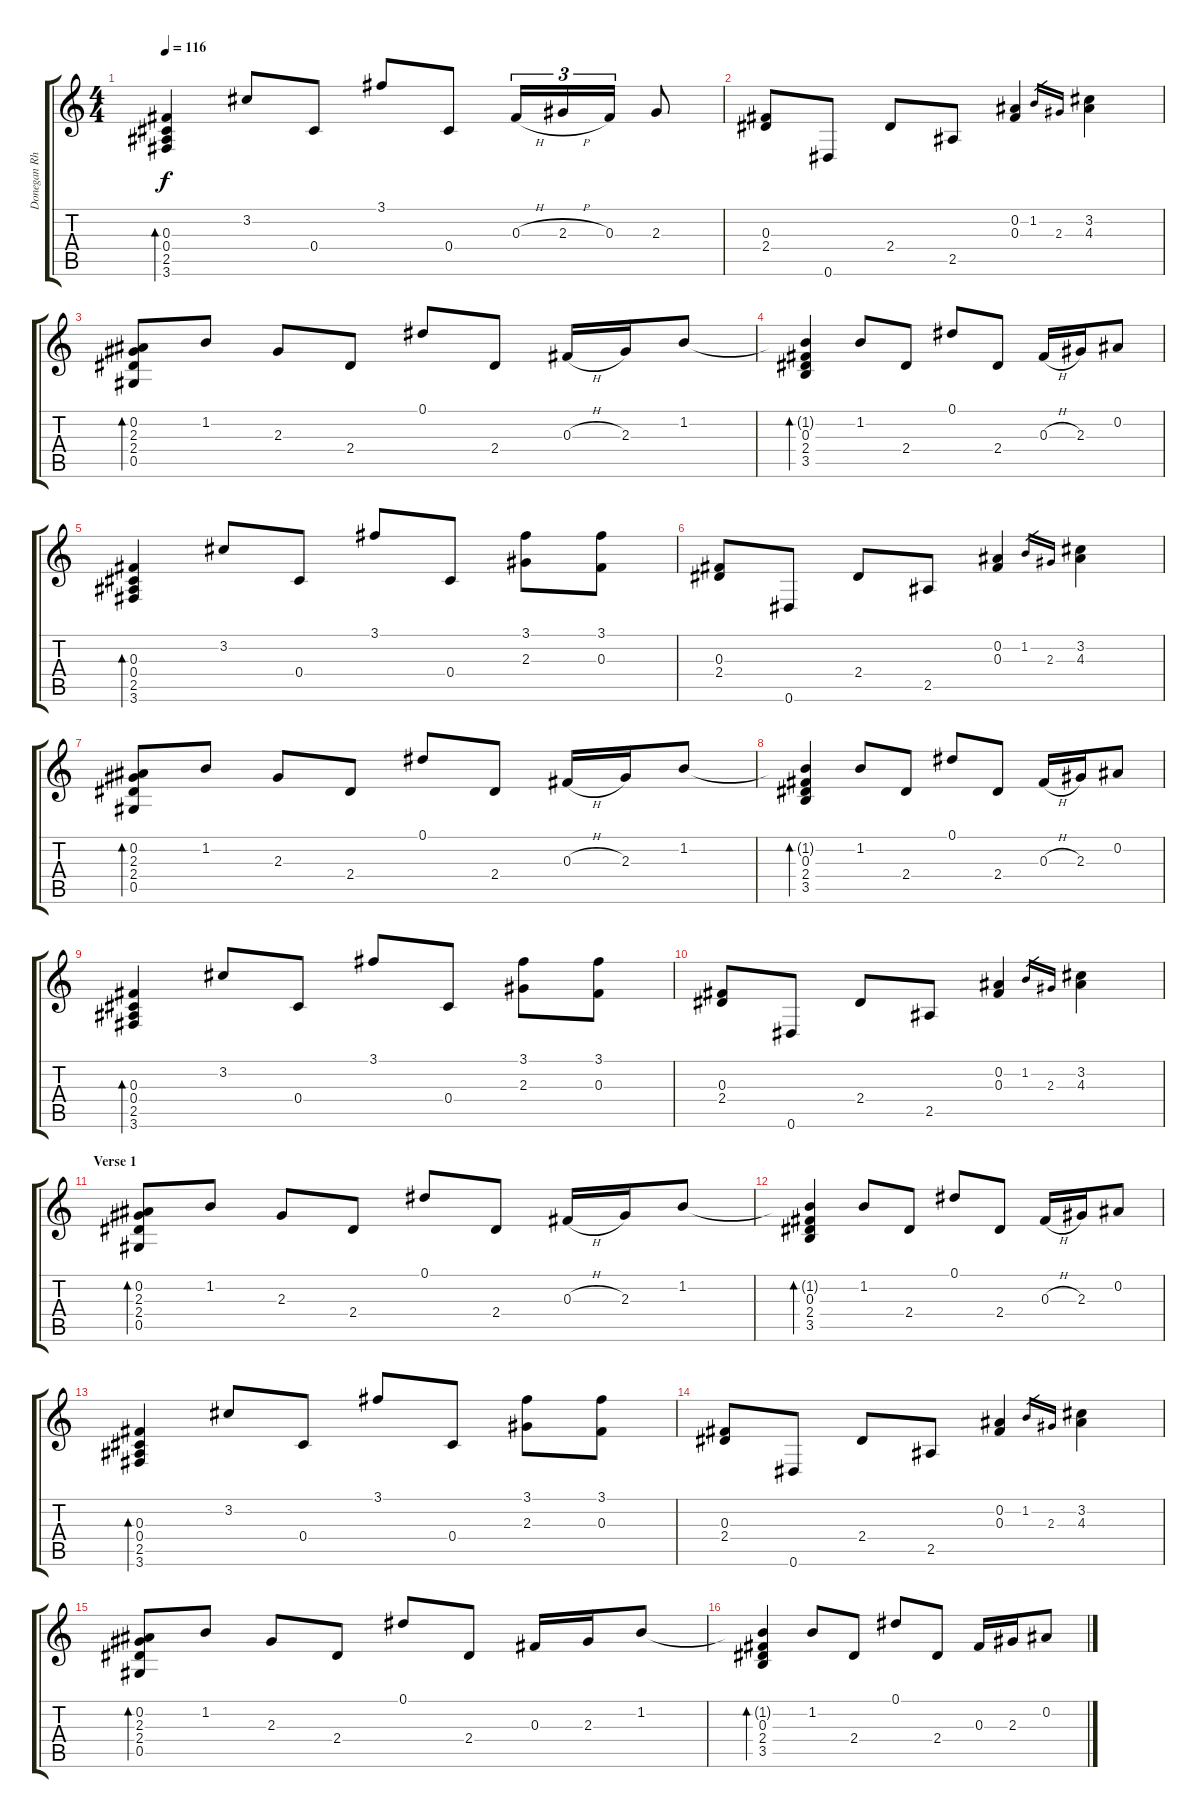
\track ("Donegan Rhythm" "Donegan Rh") {instrument acousticguitarsteel}
\staff {score tabs}
\tuning (Eb4 Bb3 Gb3 Db3 Ab2 Eb2) {hide}
\ts (4 4)
\tempo 116
\clef g2
\ks c
(0.3 0.4 2.5 3.6).4{bd 120 dy f} 3.2.8 0.4.8 3.1.8 0.4.8 0.3{h}.16{tu (3 2)} 2.3{h}.16{tu (3 2)} 0.3.16{tu (3 2)} 2.3.8 |
(0.3 2.4).8 0.6.8 2.4.8 2.5.8 (0.2 0.3).4 1.2.16{gr} 2.3.16{gr} (3.2 4.3).4 |
(0.2 2.3 2.4 0.5).8{bd 120} 1.2.8 2.3.8 2.4.8 0.1.8 2.4.8 0.3{h}.16 2.3.16 1.2.8 |
(1.2{t} 0.3 2.4 3.5).4{bd 120} 1.2.8 2.4.8 0.1.8 2.4.8 0.3{h}.16 2.3.16 0.2.8 |
(0.3 0.4 2.5 3.6).4{bd 120} 3.2.8 0.4.8 3.1.8 0.4.8 (3.1 2.3).8 (3.1 0.3).8 |
(0.3 2.4).8 0.6.8 2.4.8 2.5.8 (0.2 0.3).4 1.2.16{gr} 2.3.16{gr} (3.2 4.3).4 |
(0.2 2.3 2.4 0.5).8{bd 120} 1.2.8 2.3.8 2.4.8 0.1.8 2.4.8 0.3{h}.16 2.3.16 1.2.8 |
(1.2{t} 0.3 2.4 3.5).4{bd 120} 1.2.8 2.4.8 0.1.8 2.4.8 0.3{h}.16 2.3.16 0.2.8 |
(0.3 0.4 2.5 3.6).4{bd 120} 3.2.8 0.4.8 3.1.8 0.4.8 (3.1 2.3).8 (3.1 0.3).8 |
(0.3 2.4).8 0.6.8 2.4.8 2.5.8 (0.2 0.3).4 1.2.16{gr} 2.3.16{gr} (3.2 4.3).4 |
\section ("" "Verse 1")
(0.2 2.3 2.4 0.5).8{bd 120} 1.2.8 2.3.8 2.4.8 0.1.8 2.4.8 0.3{h}.16 2.3.16 1.2.8 |
(1.2{t} 0.3 2.4 3.5).4{bd 120} 1.2.8 2.4.8 0.1.8 2.4.8 0.3{h}.16 2.3.16 0.2.8 |
(0.3 0.4 2.5 3.6).4{bd 120} 3.2.8 0.4.8 3.1.8 0.4.8 (3.1 2.3).8 (3.1 0.3).8 |
(0.3 2.4).8 0.6.8 2.4.8 2.5.8 (0.2 0.3).4 1.2.16{gr} 2.3.16{gr} (3.2 4.3).4 |
(0.2 2.3 2.4 0.5).8{bd 120} 1.2.8 2.3.8 2.4.8 0.1.8 2.4.8 0.3.16 2.3.16 1.2.8 |
(1.2{t} 0.3 2.4 3.5).4{bd 120} 1.2.8 2.4.8 0.1.8 2.4.8 0.3.16 2.3.16 0.2.8
